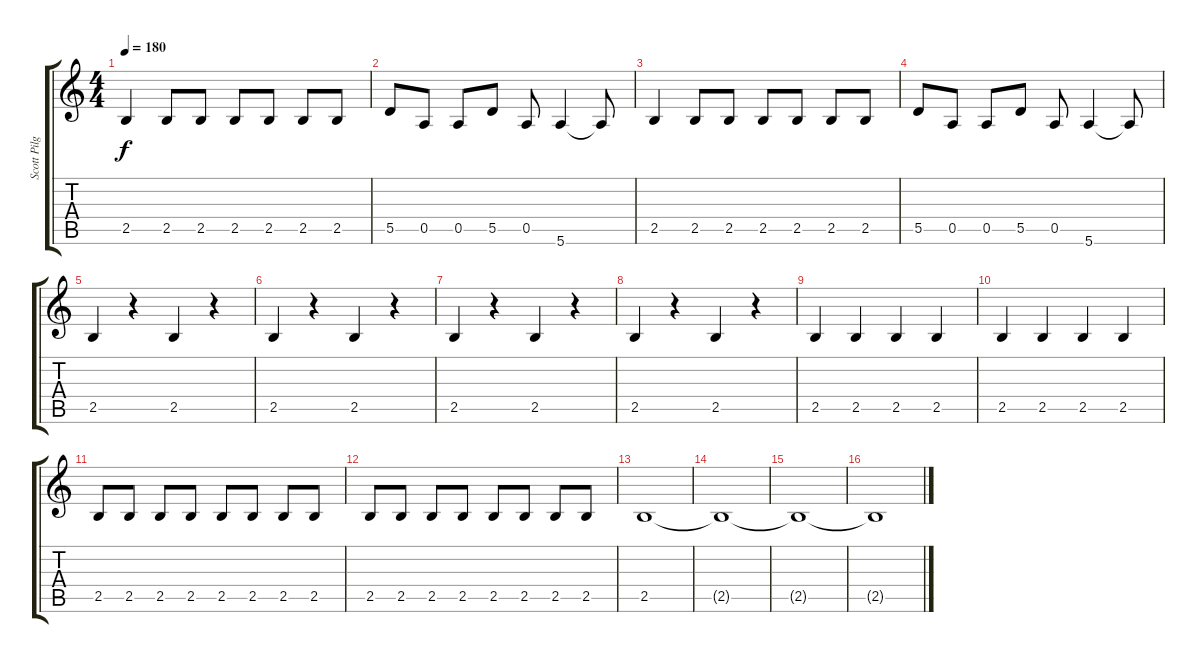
\track ("Scott Pilgrim" "Scott Pilg") {instrument electricbassfinger}
\staff {score tabs}
\tuning (E4 B3 G3 D3 A2 E2) {hide}
\ts (4 4)
\tempo 180
\clef g2
\ks c
2.5.4{dy f} 2.5.8 2.5.8 2.5.8 2.5.8 2.5.8 2.5.8 |
5.5.8 0.5.8 0.5.8 5.5.8 0.5.8 5.6.4 5.6{t}.8 |
2.5.4 2.5.8 2.5.8 2.5.8 2.5.8 2.5.8 2.5.8 |
5.5.8 0.5.8 0.5.8 5.5.8 0.5.8 5.6.4 5.6{t}.8 |
2.5.4 r.4 2.5.4 r.4 |
2.5.4 r.4 2.5.4 r.4 |
2.5.4 r.4 2.5.4 r.4 |
2.5.4 r.4 2.5.4 r.4 |
2.5.4 2.5.4 2.5.4 2.5.4 |
2.5.4 2.5.4 2.5.4 2.5.4 |
2.5.8 2.5.8 2.5.8 2.5.8 2.5.8 2.5.8 2.5.8 2.5.8 |
2.5.8 2.5.8 2.5.8 2.5.8 2.5.8 2.5.8 2.5.8 2.5.8 |
2.5.1 |
2.5{t}.1 |
2.5{t}.1 |
2.5{t}.1
